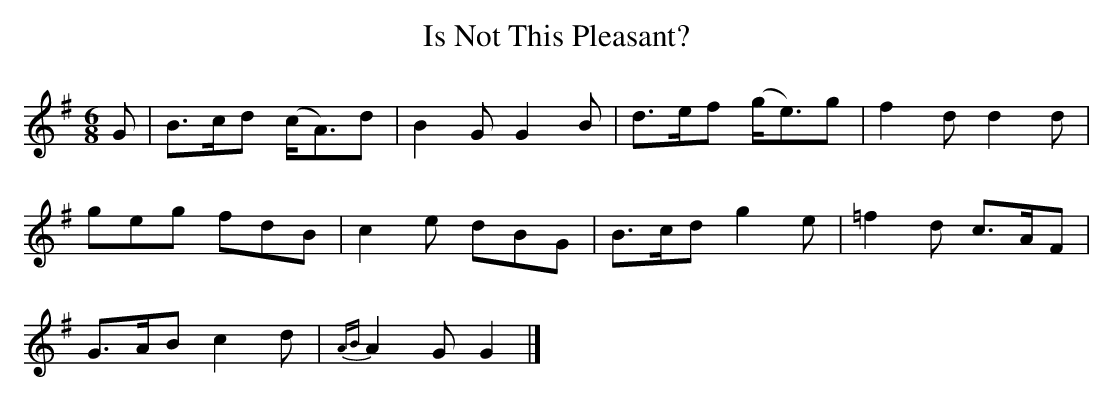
X:1
T: Is Not This Pleasant?
M: 6/8
L: 1/8
K: G
G | B>cd (c<A)d | B2 G G2 B | d>ef (g<e)g | f2 d d2 d |
geg fdB | c2 e dBG | B>cd g2 e | =f2 d c>AF |
G>AB c2d | {AB}A2 G G2 |]
